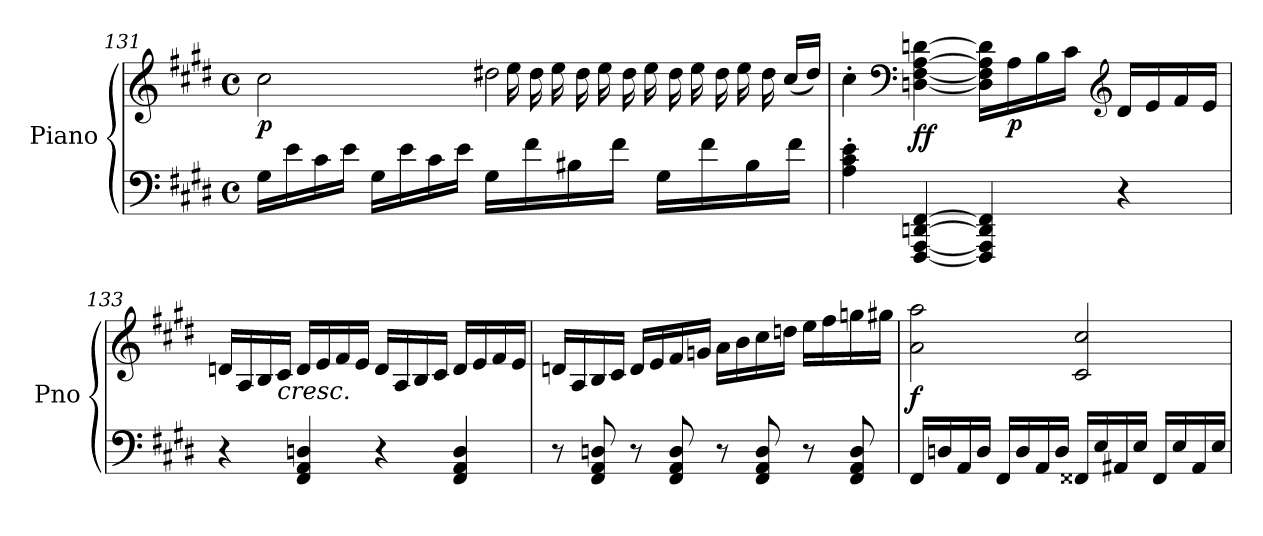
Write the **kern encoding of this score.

**kern	**kern	**dynam
*part1	*part1	*part1
*staff2	*staff1	*staff1/2
*I"Piano	*	*
*I'Pno	*	*
!!LO:LB:g=z
*clefF4	*clefG2	*
*k[f#c#g#d#]	*k[f#c#g#d#]	*
*M4/4	*M4/4	*
*met(c)	*met(c)	*
=131	=131	=131
*	*^	*
!	!	!	!LO:DY:b
16G#\LL	2cc#\	2ryy	p
16e\	.	.	.
16c#\	.	.	.
16e\JJ	.	.	.
16G#\LL	.	.	.
16e\	.	.	.
16c#\	.	.	.
16e\JJ	.	.	.
*	*	*Xtuplet	*
16G#\LL	2dd#X\	30ryy	.
.	.	30ee	.
16f#\	.	.	.
.	.	30dd#	.
.	.	30ee	.
16B#X\	.	.	.
.	.	30dd#	.
.	.	30ee	.
16f#\JJ	.	.	.
.	.	30dd#	.
.	.	30ee	.
16G#\LL	.	.	.
.	.	30dd#	.
.	.	30ee	.
16f#\	.	.	.
.	.	30dd#	.
.	.	30ee	.
16B#\	.	.	.
.	.	30dd#	.
.	.	(30cc#/LL	.
16f#\JJ	.	.	.
.	.	30dd#/JJ)	.
*	*v	*v	*
=132	=132	=132
4A\' 4c#\' 4e\'	4cc#'\	.
*	*clefF4	*
!	!	!LO:DY:b
[4FFF#/ [4AAA/ [4DDn/ [4FF#/	[4Dn\ [4F#\ [4A\ [4dn\	ff
4FFF#/] 4AAA/] 4DD/] 4FF#/]	16D\] 16F#\] 16A\] 16d\]LL	.
!	!	!LO:DY:b
.	16A\	p
.	16B\	.
.	16c#\JJ	.
*	*clefG2	*
4r	16d/LL	.
.	16e/	.
.	16f#/	.
.	16e/JJ	.
=133	=133	=133
4r	16dn/LL	.
.	16A/	.
.	16B/	.
!	!LO:TX:b:i:t=cresc.	!
.	16c#/JJ	.
4FF#/ 4AA/ 4Dn/	16d/LL	.
.	16e/	.
.	16f#/	.
.	16e/JJ	.
4r	16d/LL	.
.	16A/	.
.	16B/	.
.	16c#/JJ	.
4FF#/ 4AA/ 4D/	16d/LL	.
.	16e/	.
.	16f#/	.
.	16e/JJ	.
!!LO:LB:g=z
=134	=134	=134
8r	16dn/LL	.
.	16A/	.
8FF#/ 8AA/ 8Dn/	16B/	.
.	16c#/JJ	.
8r	16d/LL	.
.	16e/	.
8FF#/ 8AA/ 8D/	16f#/	.
.	16gn/JJ	.
8r	16a\LL	.
.	16b\	.
8FF#/ 8AA/ 8D/	16cc#\	.
.	16ddn\JJ	.
8r	16ee\LL	.
.	16ff#\	.
8FF#/ 8AA/ 8D/	16ggn\	.
.	16gg#X\JJ	.
=135	=135	=135
!	!	!LO:DY:b
16FF#/LL	2a\ 2aa\	f
16Dn/	.	.
16AA/	.	.
16D/JJ	.	.
16FF#/LL	.	.
16D/	.	.
16AA/	.	.
16D/JJ	.	.
16FF##X/LL	2c#/ 2cc#/	.
16E/	.	.
16AA#X/	.	.
16E/JJ	.	.
16FF##/LL	.	.
16E/	.	.
16AA#/	.	.
16E/JJ	.	.
=	=	=
*-	*-	*-
